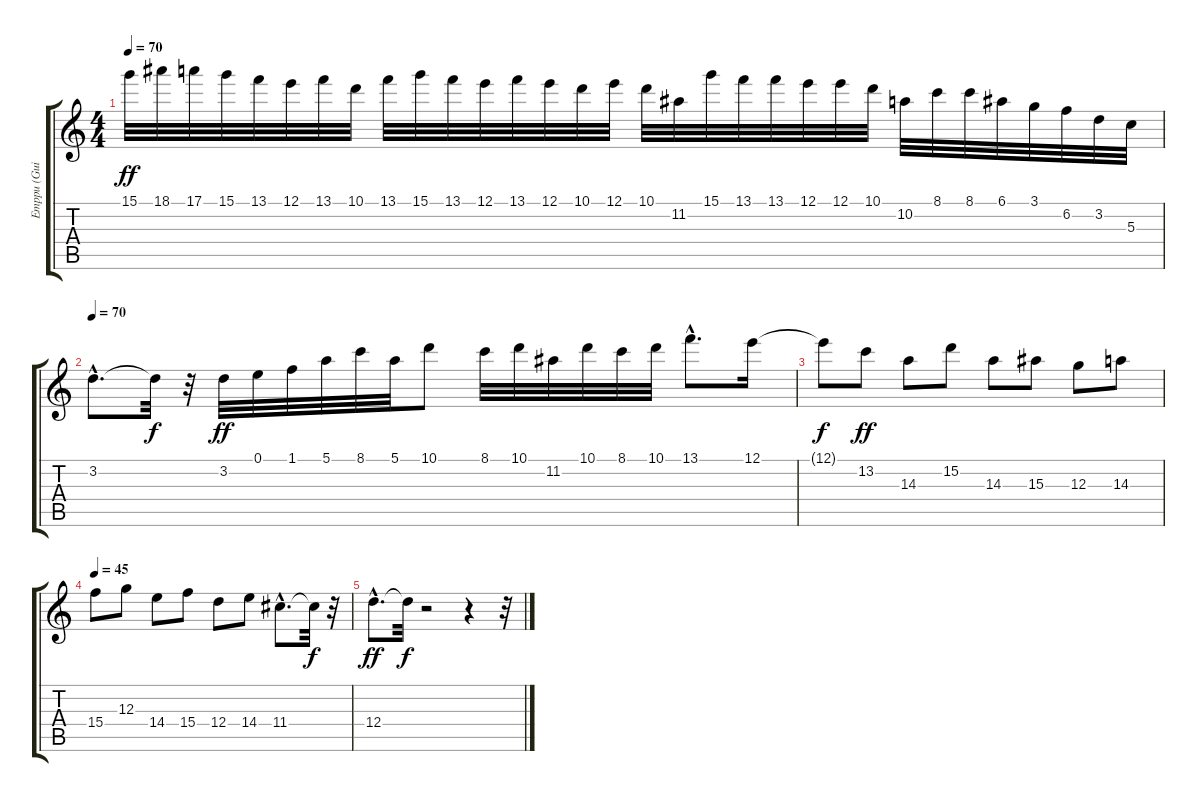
\track ("Emppu (Guitar Solos)" "Emppu (Gui") {instrument distortionguitar}
\staff {score tabs}
\tuning (E4 B3 G3 D3 A2 E2) {hide}
\ts (4 4)
\tempo 70
\clef g2
\ks c
15.1.32{dy ff} 18.1.32 17.1.32 15.1.32 13.1.32 12.1.32 13.1.32 10.1.32 13.1.32 15.1.32 13.1.32 12.1.32 13.1.32 12.1.32 10.1.32 12.1.32 10.1.32 11.2.32 15.1.32 13.1.32 13.1.32 12.1.32 12.1.32 10.1.32 10.2.32 8.1.32 8.1.32 6.1.32 3.1.32 6.2.32 3.2.32 5.3.32 |
\tempo 70
3.2{hac}.8{d} 3.2{t}.32{dy f} r.32 3.2.32{dy ff} 0.1.32 1.1.32 5.1.32 8.1.32 5.1.32 10.1.8 8.1.32 10.1.32 11.2.32 10.1.32 8.1.32 10.1.32 13.1{hac}.8{d} 12.1.16 |
12.1{t}.8{dy f} 13.2.8{dy ff} 14.3.8 15.2.8 14.3.8 15.3.8 12.3.8 14.3.8 |
\tempo 45
15.4.8 12.3.8 14.4.8 15.4.8 12.4.8 14.4.8 11.4{hac}.8{d} 11.4{t}.32{dy f} r.32 |
12.4{hac}.8{d dy ff} 12.4{t}.32{dy f} r.2 r.4 r.32
